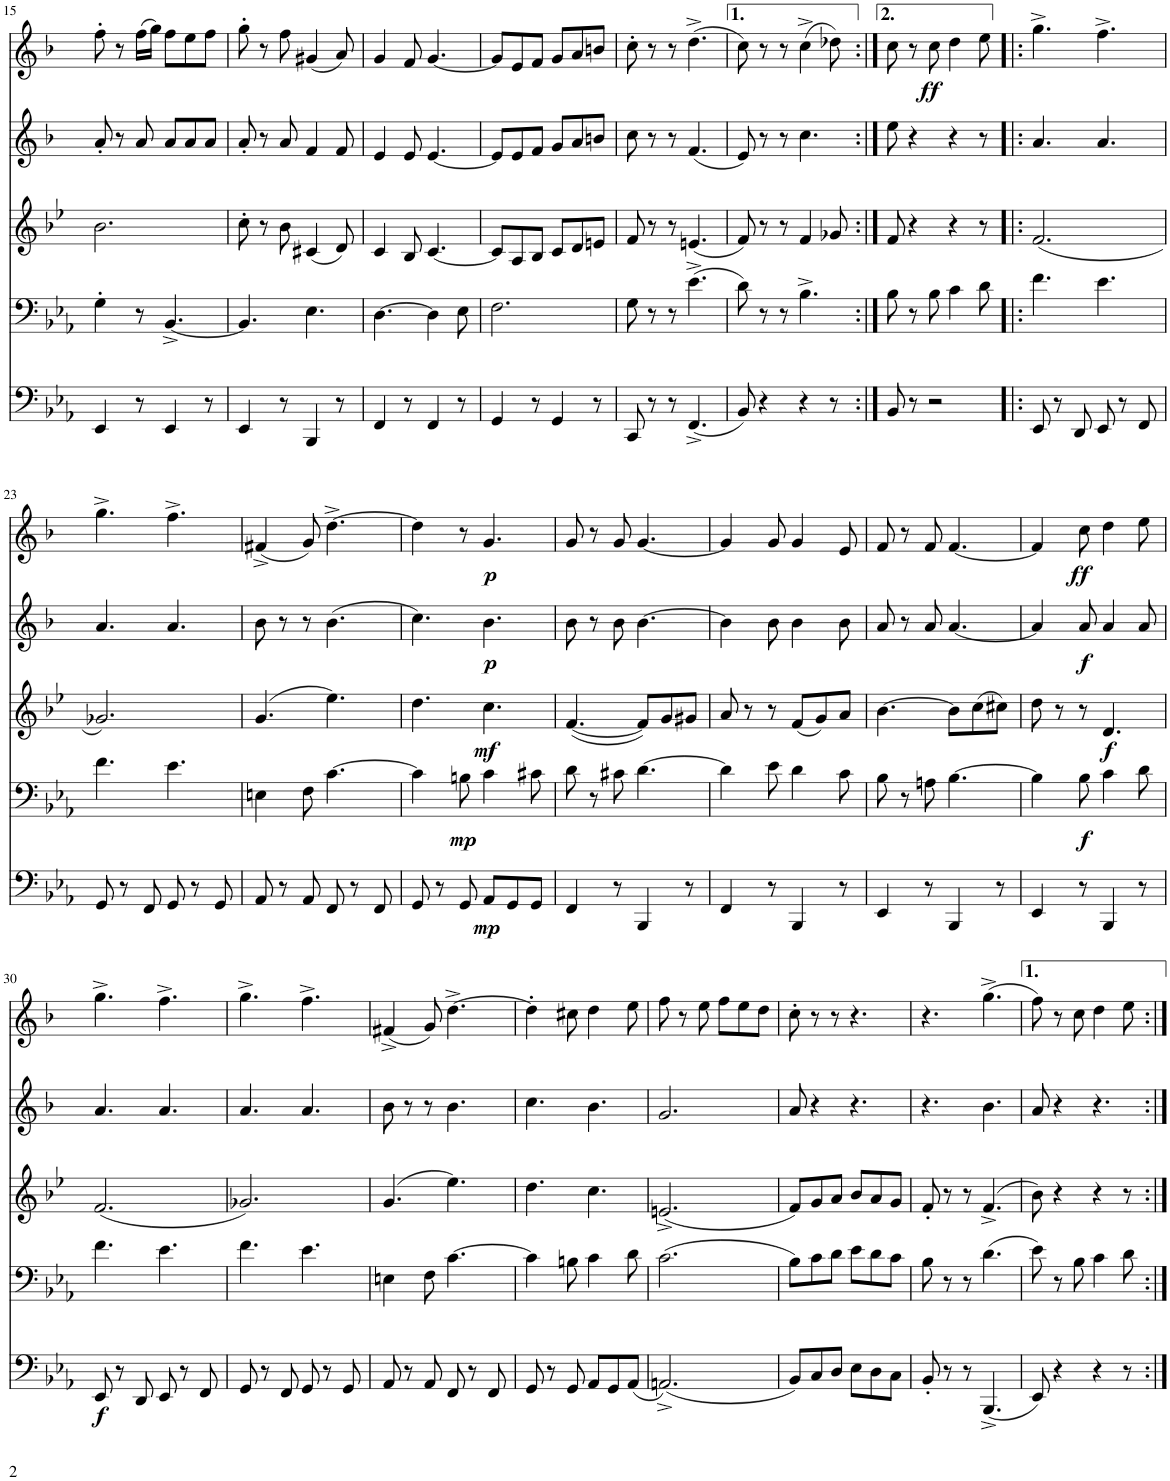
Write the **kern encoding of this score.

**kern	**dynam	**kern	**dynam	**kern	**dynam	**kern	**dynam	**kern	**dynam
*part5	*part5	*part4	*part4	*part3	*part3	*part2	*part2	*part1	*part1
*staff5	*staff5	*staff4	*staff4	*staff3	*staff3	*staff2	*staff2	*staff1	*staff1
*I"Tuba	*	*I"Tenor Trombone	*	*I"Horn	*	*I"Bb Trumpet	*	*I"Bb Trumpet	*
*I'Tba	*	*I'Trb	*	*I'Hn	*	*I'Tpt	*	*I'Tpt	*
!!LO:PB:g=z
*clefF4	*	*clefF4	*	*clefG2	*	*clefG2	*	*clefG2	*
*	*	*	*	*Trd4c7	*	*Trd1c2	*	*Trd1c2	*
*k[b-e-a-]	*	*k[b-e-a-]	*	*k[b-e-]	*	*k[b-]	*	*k[b-]	*
*M6/8	*	*M6/8	*	*M6/8	*	*M6/8	*	*M6/8	*
=15	=15	=15	=15	=15	=15	=15	=15	=15	=15
4EE-/	.	4G'\	.	2.b-\	.	8a'/	.	8ff'\	.
.	.	.	.	.	.	8r	.	8r	.
8r	.	8r	.	.	.	8a/	.	(16ff\LL	.
.	.	.	.	.	.	.	.	16gg\JJ)	.
4EE-/	.	[4.BB-^/	.	.	.	8a/L	.	8ff\L	.
.	.	.	.	.	.	8a/	.	8ee\	.
8r	.	.	.	.	.	8a/J	.	8ff\J	.
=16	=16	=16	=16	=16	=16	=16	=16	=16	=16
4EE-/	.	4.BB-/]	.	8cc'\	.	8a'/	.	8gg'\	.
.	.	.	.	8r	.	8r	.	8r	.
8r	.	.	.	8b-\	.	8a/	.	8ff\	.
4BBB-/	.	4.E-\	.	(4c#X/	.	4f/	.	(4g#X/	.
8r	.	.	.	8d/)	.	8f/	.	8a/)	.
=17	=17	=17	=17	=17	=17	=17	=17	=17	=17
4FF/	.	[4.D\	.	4c/	.	4e/	.	4g/	.
8r	.	.	.	8B-/	.	8e/	.	8f/	.
4FF/	.	4D\]	.	[4.c/	.	[4.e/	.	[4.g/	.
8r	.	8E-\	.	.	.	.	.	.	.
=18	=18	=18	=18	=18	=18	=18	=18	=18	=18
4GG/	.	2.F\	.	8c/L]	.	8e/L]	.	8g/L]	.
.	.	.	.	8A/	.	8e/	.	8e/	.
8r	.	.	.	8B-/J	.	8f/J	.	8f/J	.
4GG/	.	.	.	8c/L	.	8g/L	.	8g/L	.
.	.	.	.	8d/	.	8a/	.	8a/	.
8r	.	.	.	8en/J	.	8bn/J	.	8bn/J	.
=19	=19	=19	=19	=19	=19	=19	=19	=19	=19
8CC/	.	8G\	.	8f/	.	8cc\	.	8cc'\	.
8r	.	8r	.	8r	.	8r	.	8r	.
8r	.	8r	.	8r	.	8r	.	8r	.
(4.FF^/	.	(4.e-^\	.	(4.en/	.	(4.f/	.	(4.dd^\	.
=20	=20	=20	=20	=20	=20	=20	=20	=20	=20
8BB-/)	.	8d\)	.	8f/)	.	8e/)	.	8cc\)	.
4r	.	8r	.	8r	.	8r	.	8r	.
.	.	8r	.	8r	.	8r	.	8r	.
4r	.	4.B-^\	.	4f/	.	4.cc\	.	(4cc^\	.
8r	.	.	.	8g-X/	.	.	.	8dd-X\)	.
=21:|!	=21:|!	=21:|!	=21:|!	=21:|!	=21:|!	=21:|!	=21:|!	=21:|!	=21:|!
8BB-/	.	8B-\	.	8f/	.	8ee\	.	8cc\	.
8r	.	8r	.	4r	.	4r	.	8r	.
!	!	!	!	!	!	!	!	!	!LO:DY:b
2r	.	8B-\	.	.	.	.	.	8cc\	ff
.	.	4c\	.	4r	.	4r	.	4dd\	.
.	.	8d\	.	8r	.	8r	.	8ee\	.
=22!|:	=22!|:	=22!|:	=22!|:	=22!|:	=22!|:	=22!|:	=22!|:	=22!|:	=22!|:
8EE-/	.	4.f\	.	(2.f/	.	4.a/	.	4.gg^\	.
8r	.	.	.	.	.	.	.	.	.
8DD/	.	.	.	.	.	.	.	.	.
8EE-/	.	4.e-\	.	.	.	4.a/	.	4.ff^\	.
8r	.	.	.	.	.	.	.	.	.
8FF/	.	.	.	.	.	.	.	.	.
!!LO:LB:g=z
=23	=23	=23	=23	=23	=23	=23	=23	=23	=23
8GG/	.	4.f\	.	2.g-X/)	.	4.a/	.	4.gg^\	.
8r	.	.	.	.	.	.	.	.	.
8FF/	.	.	.	.	.	.	.	.	.
8GG/	.	4.e-\	.	.	.	4.a/	.	4.ff^\	.
8r	.	.	.	.	.	.	.	.	.
8GG/	.	.	.	.	.	.	.	.	.
=24	=24	=24	=24	=24	=24	=24	=24	=24	=24
8AA-/	.	4En\	.	(4.g/	.	8b-\	.	(4f#X^/	.
8r	.	.	.	.	.	8r	.	.	.
8AA-/	.	8F\	.	.	.	8r	.	8g/)	.
8FF/	.	[4.c\	.	4.ee-\)	.	(4.b-\	.	[4.dd^\	.
8r	.	.	.	.	.	.	.	.	.
8FF/	.	.	.	.	.	.	.	.	.
=25	=25	=25	=25	=25	=25	=25	=25	=25	=25
8GG/	.	4c\]	.	4.dd\	.	4.cc\)	.	4dd\]	.
8r	.	.	.	.	.	.	.	.	.
!	!	!	!LO:DY:b	!	!	!	!	!	!
8GG/	.	8Bn\	mp	.	.	.	.	8r	.
!	!LO:DY:b	!	!	!	!LO:DY:b	!	!LO:DY:b	!	!LO:DY:b
8AA-/L	mp	4c\	.	4.cc\	mf	4.b-\	p	4.g/	p
8GG/	.	.	.	.	.	.	.	.	.
8GG/J	.	8c#X\	.	.	.	.	.	.	.
=26	=26	=26	=26	=26	=26	=26	=26	=26	=26
4FF/	.	8d\	.	([4.f/	.	8b-\	.	8g/	.
.	.	8r	.	.	.	8r	.	8r	.
8r	.	8c#X\	.	.	.	8b-\	.	8g/	.
4BBB-/	.	[4.d\	.	8f/L])	.	[4.b-\	.	[4.g/	.
.	.	.	.	8g/	.	.	.	.	.
8r	.	.	.	8g#X/J	.	.	.	.	.
=27	=27	=27	=27	=27	=27	=27	=27	=27	=27
4FF/	.	4d\]	.	8a/	.	4b-\]	.	4g/]	.
.	.	.	.	8r	.	.	.	.	.
8r	.	8e-\	.	8r	.	8b-\	.	8g/	.
4BBB-/	.	4d\	.	(8f/L	.	4b-\	.	4g/	.
.	.	.	.	8g/)	.	.	.	.	.
8r	.	8c\	.	8a/J	.	8b-\	.	8e/	.
=28	=28	=28	=28	=28	=28	=28	=28	=28	=28
4EE-/	.	8B-\	.	[4.b-\	.	8a/	.	8f/	.
.	.	8r	.	.	.	8r	.	8r	.
8r	.	8An\	.	.	.	8a/	.	8f/	.
4BBB-/	.	[4.B-\	.	8b-\L]	.	[4.a/	.	[4.f/	.
.	.	.	.	(8cc\	.	.	.	.	.
8r	.	.	.	8cc#X\J)	.	.	.	.	.
=29	=29	=29	=29	=29	=29	=29	=29	=29	=29
4EE-/	.	4B-\]	.	8dd\	.	4a/]	.	4f/]	.
.	.	.	.	8r	.	.	.	.	.
!	!	!	!LO:DY:b	!	!	!	!LO:DY:b	!	!LO:DY:b
8r	.	8B-\	f	8r	.	8a/	f	8cc\	ff
!	!	!	!	!	!LO:DY:b	!	!	!	!
4BBB-/	.	4c\	.	4.d/	f	4a/	.	4dd\	.
8r	.	8d\	.	.	.	8a/	.	8ee\	.
!!LO:LB:g=z
=30	=30	=30	=30	=30	=30	=30	=30	=30	=30
!	!LO:DY:b	!	!	!	!	!	!	!	!
8EE-/	f	4.f\	.	(2.f/	.	4.a/	.	4.gg^\	.
8r	.	.	.	.	.	.	.	.	.
8DD/	.	.	.	.	.	.	.	.	.
8EE-/	.	4.e-\	.	.	.	4.a/	.	4.ff^\	.
8r	.	.	.	.	.	.	.	.	.
8FF/	.	.	.	.	.	.	.	.	.
=31	=31	=31	=31	=31	=31	=31	=31	=31	=31
8GG/	.	4.f\	.	2.g-X/)	.	4.a/	.	4.gg^\	.
8r	.	.	.	.	.	.	.	.	.
8FF/	.	.	.	.	.	.	.	.	.
8GG/	.	4.e-\	.	.	.	4.a/	.	4.ff^\	.
8r	.	.	.	.	.	.	.	.	.
8GG/	.	.	.	.	.	.	.	.	.
=32	=32	=32	=32	=32	=32	=32	=32	=32	=32
8AA-/	.	4En\	.	(4.g/	.	8b-\	.	(4f#X^/	.
8r	.	.	.	.	.	8r	.	.	.
8AA-/	.	8F\	.	.	.	8r	.	8g/)	.
8FF/	.	[4.c\	.	4.ee-\)	.	4.b-\	.	[4.dd^\	.
8r	.	.	.	.	.	.	.	.	.
8FF/	.	.	.	.	.	.	.	.	.
=33	=33	=33	=33	=33	=33	=33	=33	=33	=33
8GG/	.	4c\]	.	4.dd\	.	4.cc\	.	4dd'\]	.
8r	.	.	.	.	.	.	.	.	.
8GG/	.	8Bn\	.	.	.	.	.	8cc#X\	.
8AA-/L	.	4c\	.	4.cc\	.	4.b-\	.	4dd\	.
8GG/	.	.	.	.	.	.	.	.	.
(8AA-/J	.	8d\	.	.	.	.	.	8ee\	.
=34	=34	=34	=34	=34	=34	=34	=34	=34	=34
(2.AAn^/)	.	(2.c\	.	(2.en^/	.	2.g/	.	8ff\	.
.	.	.	.	.	.	.	.	8r	.
.	.	.	.	.	.	.	.	8ee\	.
.	.	.	.	.	.	.	.	8ff\L	.
.	.	.	.	.	.	.	.	8ee\	.
.	.	.	.	.	.	.	.	8dd\J	.
=35	=35	=35	=35	=35	=35	=35	=35	=35	=35
8BB-/L)	.	8B-\L)	.	8f/L)	.	8a/	.	8cc'\	.
8C/	.	8c\	.	8g/	.	4r	.	8r	.
8D/J	.	8d\J	.	8a/J	.	.	.	8r	.
8E-\L	.	8e-\L	.	8b-/L	.	4.r	.	4.r	.
8D\	.	8d\	.	8a/	.	.	.	.	.
8C\J	.	8c\J	.	8g/J	.	.	.	.	.
=36	=36	=36	=36	=36	=36	=36	=36	=36	=36
8BB-'/	.	8B-\	.	8f'/	.	4.r	.	4.r	.
8r	.	8r	.	8r	.	.	.	.	.
8r	.	8r	.	8r	.	.	.	.	.
(4.BBB-^/	.	(4.d\	.	(4.f^/	.	4.b-\	.	(4.gg^\	.
=37	=37	=37	=37	=37	=37	=37	=37	=37	=37
8EE-/)	.	8e-\)	.	8b-\)	.	8a/	.	8ff\)	.
4r	.	8r	.	4r	.	4r	.	8r	.
.	.	8B-\	.	.	.	.	.	8cc\	.
4r	.	4c\	.	4r	.	4.r	.	4dd\	.
8r	.	8d\	.	8r	.	.	.	8ee\	.
=:|!	=:|!	=:|!	=:|!	=:|!	=:|!	=:|!	=:|!	=:|!	=:|!
*-	*-	*-	*-	*-	*-	*-	*-	*-	*-
